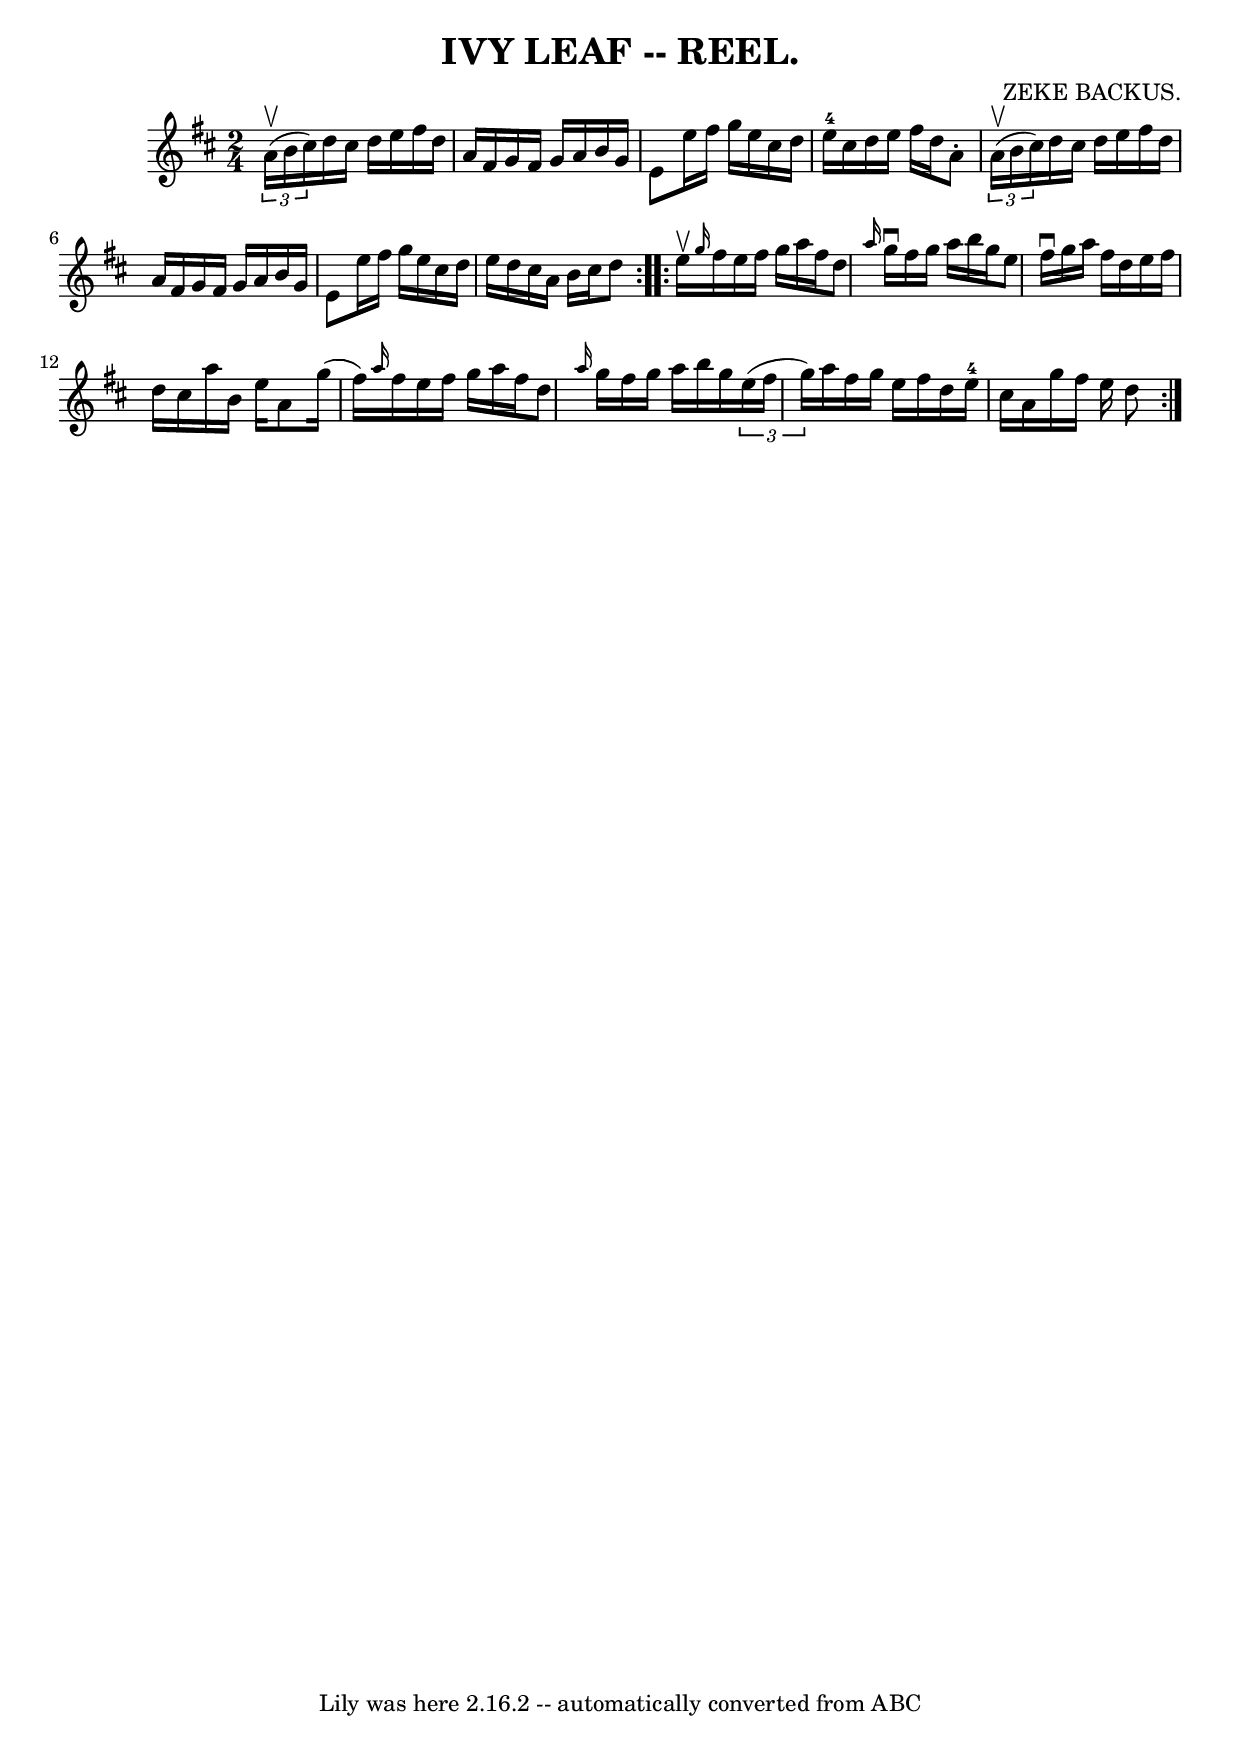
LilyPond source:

\version "2.16.2"
\include "Mammoth.ily"
\header {
  %% book = "Coles"
  composer = "ZEKE BACKUS."
  crossRefNumber = "5"
  footnotes = ""
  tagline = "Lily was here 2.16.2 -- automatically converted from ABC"
  title = "IVY LEAF -- REEL."

}
voicedefault =  {



  \repeat volta 2 {

    \time 2/4 
    \key d \major
    \times 2/3 { a'16 (^\upbow b'16 cis''16) 
	       } 
    |
    d''16 cis''16 d''16 e''16 fis''16 d''16 a'16    
    fis'16  |
    g'16 fis'16 g'16 a'16 b'16 g'16 e'8  
    |
    e''16 fis''16 g''16 e''16 cis''16 d''16 e''16-4 
    cis''16  |
    d''16 e''16 fis''16 d''16 a'8-.   
    \times 2/3 { a'16 (^\upbow b'16 cis''16) 
	       } |
    d''16    
    cis''16 d''16 e''16 fis''16 d''16 a'16 fis'16  |
    
    g'16 fis'16 g'16 a'16 b'16 g'16 e'8  |
    e''16    
    fis''16 g''16 e''16 cis''16 d''16 e''16 d''16  |
    
    cis''16 a'16 b'16 cis''16 d''8  
  }     
  \repeat volta 2 {
    e''16^\upbow |
    \grace { g''16  
	   } fis''16 e''16 fis''16 g''16    
    a''16 fis''16 d''8  |
    \grace { a''16  
	   } g''16^\downbow   
    fis''16 g''16 a''16 b''16 g''16 e''8  |
    fis''16^\downbow g''16 a''16 fis''16 d''16 e''16 fis''16 d''16  
    |
    cis''16 a''16 b'16 e''16 a'8 g''16 (fis''16) 
    |
    \grace { a''16  
	   } fis''16 e''16 fis''16 g''16    
    a''16 fis''16 d''8  |
    \grace { a''16  
	   } g''16 fis''16    
    g''16 a''16 b''16 g''16    \times 2/3 { e''16 (fis''16 g''16  
					) 
					  } |
    a''16 fis''16 g''16 e''16 fis''16 d''16 e''16-4 cis''16  |
    a'16 g''16 fis''16 e''16 d''8  
  }   

}

\score{
  <<

    \context Staff="default"
    {
      \voicedefault 
      
    }

  >>
  \layout {
    
  }
  \midi {
  }

}
